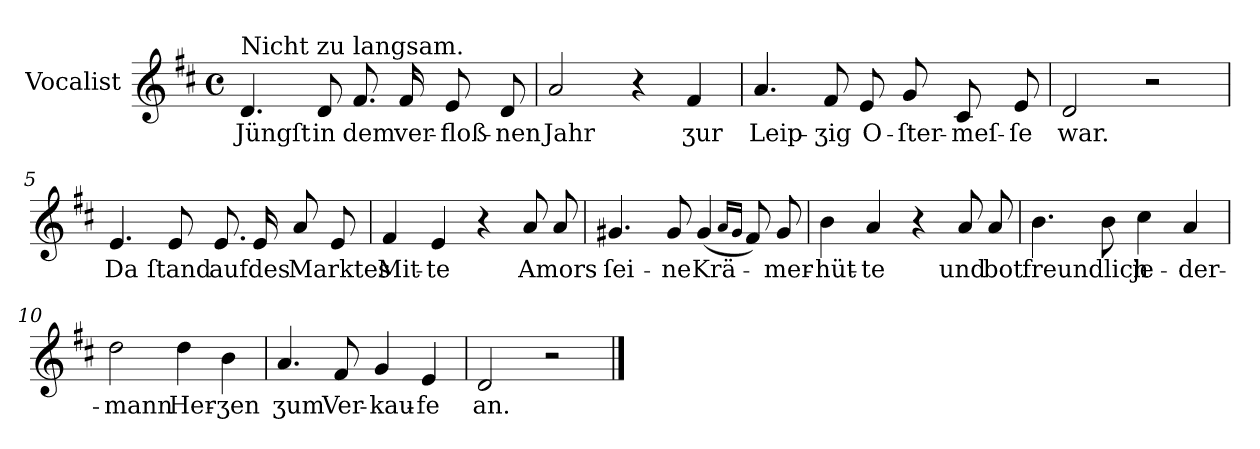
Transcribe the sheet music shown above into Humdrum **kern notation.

**kern	**text
*part1	*part1
*staff1	*staff1
*I"Vocalist	*
*clefG2	*
*k[f#c#]	*
*D:	*
*M4/4	*
*met(c)	*
=1	=1
!LO:TX:a:t=Nicht zu langsam.	!
4.d	Jüngſt
8d	in
8.f#	dem
16f#	ver-
8e	-floß-
8d	-nen
=2	=2
2a	Jahr
4r	.
4f#	ʒur
=3	=3
4.a	Leip-
8f#	-ʒig
8e	O-
8g	-ſter-
8c#	-meſ-
8e	-ſe
=4	=4
2d	war.
2r	.
=5	=5
4.e	Da
8e	ſtand
8.e	auf
16e	des
8a	Marktes
8e	.
=6	=6
4f#	Mit-
4e	-te
4r	.
8a	Amors
8a	.
=7	=7
4.g#X	ſei-
8g#	-ne
(4g#	Krä-
16qqaLL	.
16qqg#JJ	.
8f#)	.
8g#	-mer-
=8	=8
4b	-hüt-
4a	-te
4r	.
8a	und
8a	bot
=9	=9
4.b	freundlich
8b	.
4cc#	je-
4a	-der-
=10	=10
2dd	-mann
4dd	Her-
4b	-ʒen
=11	=11
4.a	ʒum
8f#	Ver-
4g	-kau-
4e	-fe
=12	=12
2d	an.
2r	.
==	==
*-	*-
